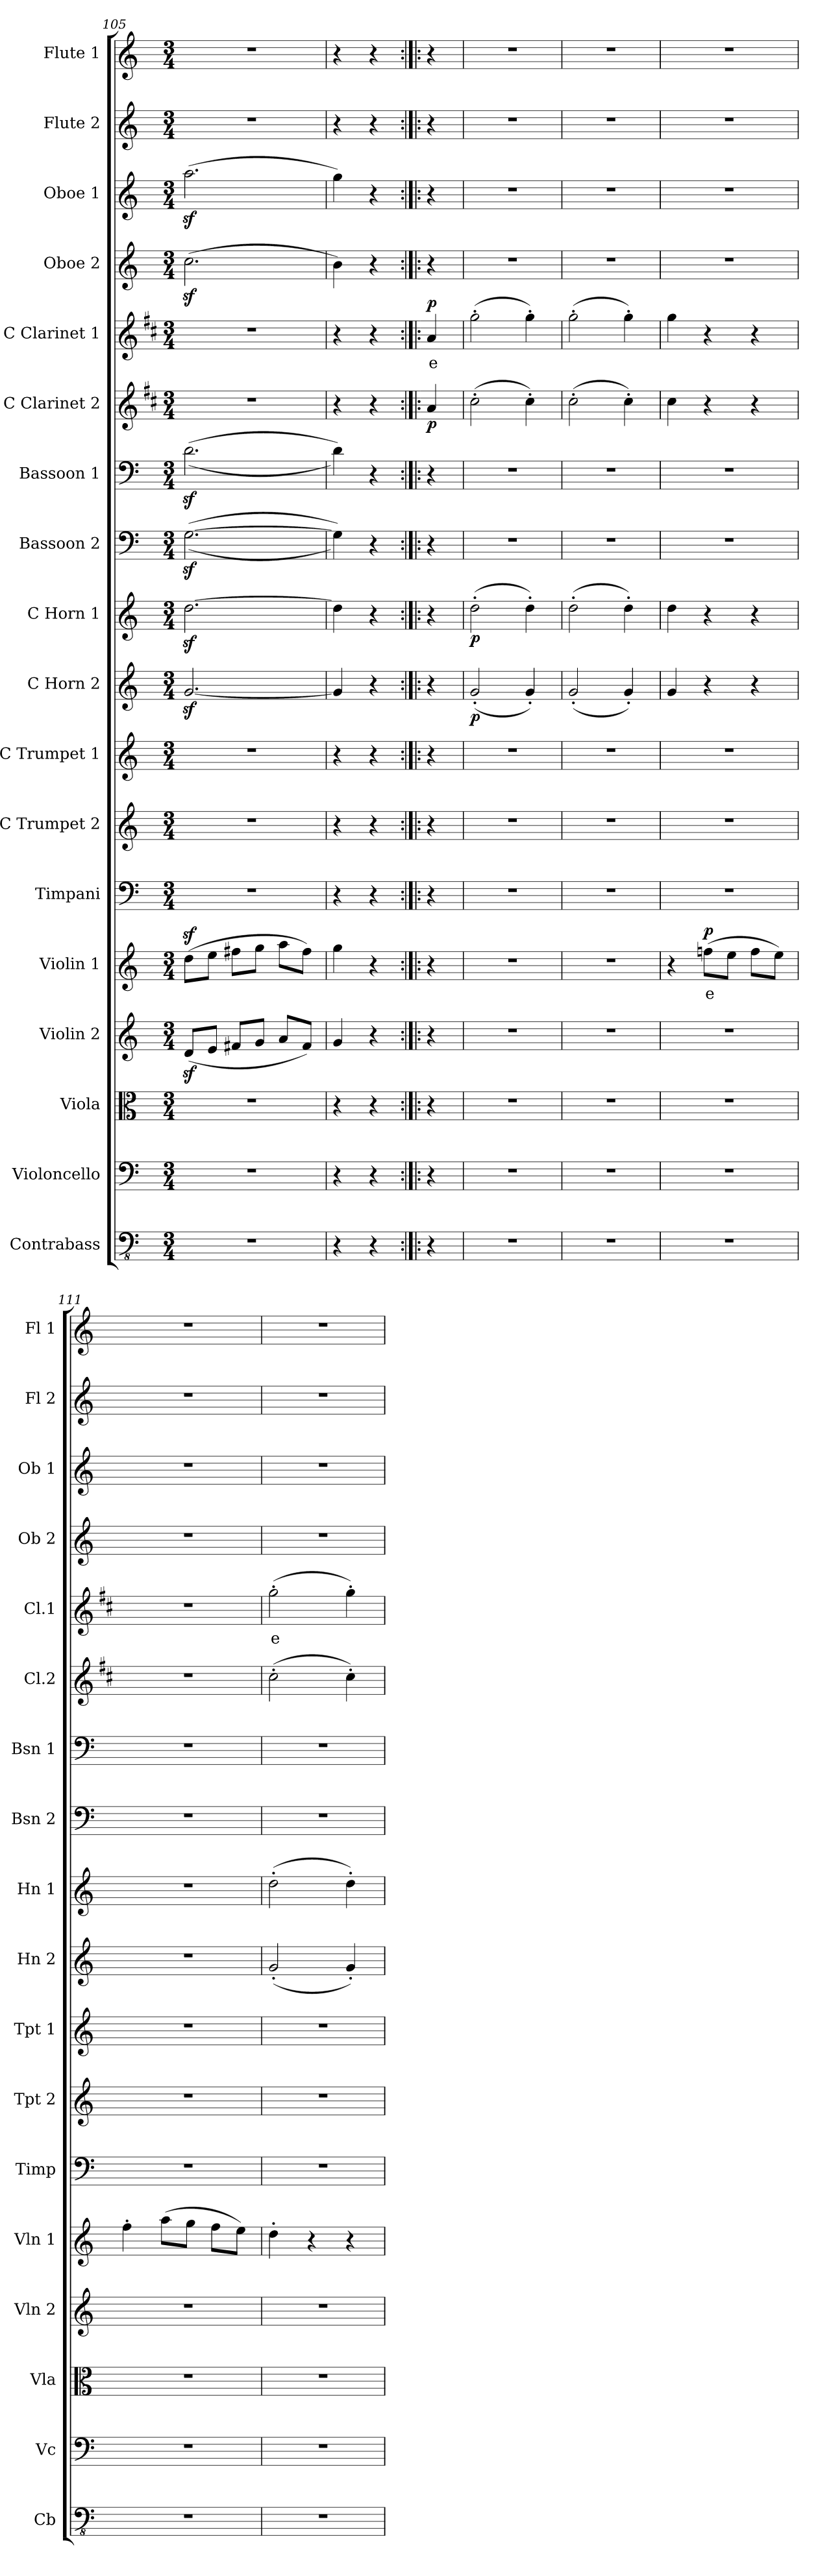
**kern	**kern	**kern	**kern	**kern	**text	**dynam	**kern	**kern	**kern	**kern	**dynam	**kern	**dynam	**kern	**kern	**kern	**dynam	**kern	**text	**dynam	**kern	**kern	**kern	**kern
*part18	*part17	*part16	*part15	*part14	*part14	*part14	*part13	*part12	*part11	*part10	*part10	*part9	*part9	*part8	*part7	*part6	*part6	*part5	*part5	*part5	*part4	*part3	*part2	*part1
*staff18	*staff17	*staff16	*staff15	*staff14	*staff14	*staff14	*staff13	*staff12	*staff11	*staff10	*staff10	*staff9	*staff9	*staff8	*staff7	*staff6	*staff6	*staff5	*staff5	*staff5	*staff4	*staff3	*staff2	*staff1
*I"Contrabass	*I"Violoncello	*I"Viola	*I"Violin 2	*I"Violin 1	*	*	*I"Timpani	*I"C Trumpet 2	*I"C Trumpet 1	*I"C Horn 2	*	*I"C Horn 1	*	*I"Bassoon 2	*I"Bassoon 1	*I"C Clarinet 2	*	*I"C Clarinet 1	*	*	*I"Oboe 2	*I"Oboe 1	*I"Flute 2	*I"Flute 1
*I'Cb	*I'Vc	*I'Vla	*I'Vln 2	*I'Vln 1	*	*	*I'Timp	*I'Tpt 2	*I'Tpt 1	*I'Hn 2	*	*I'Hn 1	*	*I'Bsn 2	*I'Bsn 1	*I'Cl.2	*	*I'Cl.1	*	*	*I'Ob 2	*I'Ob 1	*I'Fl 2	*I'Fl 1
*clefFv4	*clefF4	*clefC3	*clefG2	*clefG2	*	*	*clefF4	*clefG2	*clefG2	*clefG2	*	*clefG2	*	*clefF4	*clefF4	*clefG2	*	*clefG2	*	*	*clefG2	*clefG2	*clefG2	*clefG2
*	*	*	*	*	*	*	*	*	*	*ITrd7c12	*	*ITrd7c12	*	*	*	*ITrd1c2	*	*ITrd1c2	*	*	*	*	*	*
*k[]	*k[]	*k[]	*k[]	*k[]	*	*	*k[]	*k[]	*k[]	*k[]	*	*k[]	*	*k[]	*k[]	*k[]	*	*k[]	*	*	*k[]	*k[]	*k[]	*k[]
*M3/4	*M3/4	*M3/4	*M3/4	*M3/4	*	*	*M3/4	*M3/4	*M3/4	*M3/4	*	*M3/4	*	*M3/4	*M3/4	*M3/4	*	*M3/4	*	*	*M3/4	*M3/4	*M3/4	*M3/4
=105	=105	=105	=105	=105	=105	=105	=105	=105	=105	=105	=105	=105	=105	=105	=105	=105	=105	=105	=105	=105	=105	=105	=105	=105
2.r	2.r	2.r	(<8dz</L	(>8ddz<\L	.	.	2.r	2.r	2.r	[2.Gz</	.	[2.dz<\	.	(<(<[2.Gz<\	(>(>2.dz<\	2.r	.	2.r	.	.	(>2.ccz<\	(>2.aaz<\	2.r	2.r
.	.	.	8e/J	8ee\J	.	.	.	.	.	.	.	.	.	.	.	.	.	.	.	.	.	.	.	.
.	.	.	8f#X/L	8ff#X\L	.	.	.	.	.	.	.	.	.	.	.	.	.	.	.	.	.	.	.	.
.	.	.	8g/J	8gg\J	.	.	.	.	.	.	.	.	.	.	.	.	.	.	.	.	.	.	.	.
.	.	.	8a/L	8aa\L	.	.	.	.	.	.	.	.	.	.	.	.	.	.	.	.	.	.	.	.
.	.	.	8f#/J)	8ff#\J)	.	.	.	.	.	.	.	.	.	.	.	.	.	.	.	.	.	.	.	.
=106	=106	=106	=106	=106	=106	=106	=106	=106	=106	=106	=106	=106	=106	=106	=106	=106	=106	=106	=106	=106	=106	=106	=106	=106
4r	4r	4r	4g/	4gg\	.	.	4r	4r	4r	4G/]	.	4d\]	.	4G\]))	4d\))	4r	.	4r	.	.	4b\)	4gg\)	4r	4r
4r	4r	4r	4r	4r	.	.	4r	4r	4r	4r	.	4r	.	4r	4r	4r	.	4r	.	.	4r	4r	4r	4r
=107:|!|:	=107:|!|:	=107:|!|:	=107:|!|:	=107:|!|:	=107:|!|:	=107:|!|:	=107:|!|:	=107:|!|:	=107:|!|:	=107:|!|:	=107:|!|:	=107:|!|:	=107:|!|:	=107:|!|:	=107:|!|:	=107:|!|:	=107:|!|:	=107:|!|:	=107:|!|:	=107:|!|:	=107:|!|:	=107:|!|:	=107:|!|:	=107:|!|:
!	!	!	!	!	!	!	!	!	!	!	!	!	!	!	!	!	!LO:DY:b	!	!LO:LY:b:color=#FF0000	!LO:DY:b	!	!	!	!
4r	4r	4r	4r	4r	.	.	4r	4r	4r	4r	.	4r	.	4r	4r	4g/	p	4g/	e	p	4r	4r	4r	4r
=108	=108	=108	=108	=108	=108	=108	=108	=108	=108	=108	=108	=108	=108	=108	=108	=108	=108	=108	=108	=108	=108	=108	=108	=108
!	!	!	!	!	!	!	!	!	!	!	!LO:DY:b	!	!LO:DY:b	!	!	!	!	!	!	!	!	!	!	!
2.r	2.r	2.r	2.r	2.r	.	.	2.r	2.r	2.r	(<2G'/	p	(>2d'\	p	2.r	2.r	(>2b'\	.	(>2ff'\	.	.	2.r	2.r	2.r	2.r
.	.	.	.	.	.	.	.	.	.	4G'/)	.	4d'\)	.	.	.	4b'\)	.	4ff'\)	.	.	.	.	.	.
=109	=109	=109	=109	=109	=109	=109	=109	=109	=109	=109	=109	=109	=109	=109	=109	=109	=109	=109	=109	=109	=109	=109	=109	=109
2.r	2.r	2.r	2.r	2.r	.	.	2.r	2.r	2.r	(<2G'/	.	(>2d'\	.	2.r	2.r	(>2b'\	.	(>2ff'\	.	.	2.r	2.r	2.r	2.r
.	.	.	.	.	.	.	.	.	.	4G'/)	.	4d'\)	.	.	.	4b'\)	.	4ff'\)	.	.	.	.	.	.
=110	=110	=110	=110	=110	=110	=110	=110	=110	=110	=110	=110	=110	=110	=110	=110	=110	=110	=110	=110	=110	=110	=110	=110	=110
2.r	2.r	2.r	2.r	4r	.	.	2.r	2.r	2.r	4G/	.	4d\	.	2.r	2.r	4b\	.	4ff\	.	.	2.r	2.r	2.r	2.r
!	!	!	!	!	!LO:LY:b:color=#FF0000	!LO:DY:b	!	!	!	!	!	!	!	!	!	!	!	!	!	!	!	!	!	!
.	.	.	.	(>8ffn\L	e	p	.	.	.	4r	.	4r	.	.	.	4r	.	4r	.	.	.	.	.	.
.	.	.	.	8ee\J	.	.	.	.	.	.	.	.	.	.	.	.	.	.	.	.	.	.	.	.
.	.	.	.	8ff\L	.	.	.	.	.	4r	.	4r	.	.	.	4r	.	4r	.	.	.	.	.	.
.	.	.	.	8ee\J)	.	.	.	.	.	.	.	.	.	.	.	.	.	.	.	.	.	.	.	.
=111	=111	=111	=111	=111	=111	=111	=111	=111	=111	=111	=111	=111	=111	=111	=111	=111	=111	=111	=111	=111	=111	=111	=111	=111
2.r	2.r	2.r	2.r	4ff'\	.	.	2.r	2.r	2.r	2.r	.	2.r	.	2.r	2.r	2.r	.	2.r	.	.	2.r	2.r	2.r	2.r
.	.	.	.	(>8aa\L	.	.	.	.	.	.	.	.	.	.	.	.	.	.	.	.	.	.	.	.
.	.	.	.	8gg\J	.	.	.	.	.	.	.	.	.	.	.	.	.	.	.	.	.	.	.	.
.	.	.	.	8ff\L	.	.	.	.	.	.	.	.	.	.	.	.	.	.	.	.	.	.	.	.
.	.	.	.	8ee\J)	.	.	.	.	.	.	.	.	.	.	.	.	.	.	.	.	.	.	.	.
=112	=112	=112	=112	=112	=112	=112	=112	=112	=112	=112	=112	=112	=112	=112	=112	=112	=112	=112	=112	=112	=112	=112	=112	=112
!	!	!	!	!	!	!	!	!	!	!	!	!	!	!	!	!	!	!	!LO:LY:b:color=#FF0000	!	!	!	!	!
2.r	2.r	2.r	2.r	4dd'\	.	.	2.r	2.r	2.r	(<2G'/	.	(>2d'\	.	2.r	2.r	(>2b'\	.	(>2ff'\	e	.	2.r	2.r	2.r	2.r
.	.	.	.	4r	.	.	.	.	.	.	.	.	.	.	.	.	.	.	.	.	.	.	.	.
.	.	.	.	4r	.	.	.	.	.	4G'/)	.	4d'\)	.	.	.	4b'\)	.	4ff'\)	.	.	.	.	.	.
=	=	=	=	=	=	=	=	=	=	=	=	=	=	=	=	=	=	=	=	=	=	=	=	=
*-	*-	*-	*-	*-	*-	*-	*-	*-	*-	*-	*-	*-	*-	*-	*-	*-	*-	*-	*-	*-	*-	*-	*-	*-
